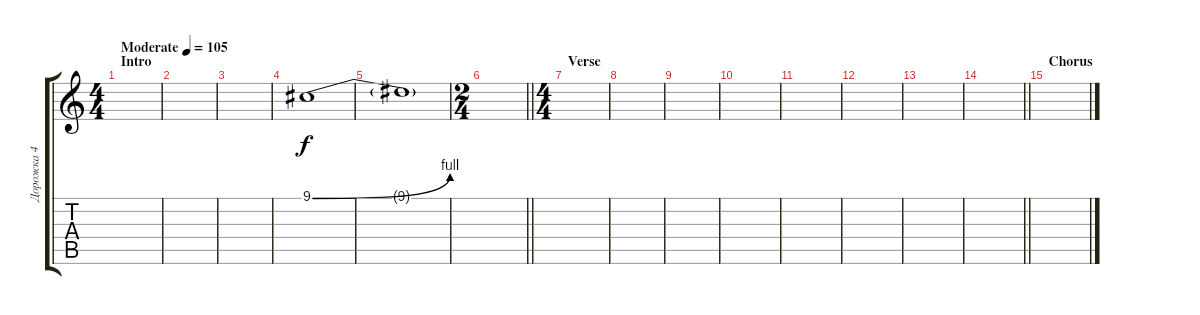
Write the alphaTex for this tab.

\track ("Дорожка 4" "Дорожка 4") {instrument stringensemble1}
\staff {score tabs}
\tuning (E4 B3 G3 D3 A2 E2) {hide}
\ts (4 4)
\section ("" "Intro")
\tempo (105 "Moderate")
\clef g2
\ks c
|
|
|
9.1{be (bend 0 0 60 4)}.1{volume 0} |
9.1{t}.1 |
\ts (2 4)
\barLineRight lightlight
|
\ts (4 4)
\section ("" "Verse")
|
|
|
|
|
|
|
\barLineRight lightlight
|
\section ("" "Chorus")
